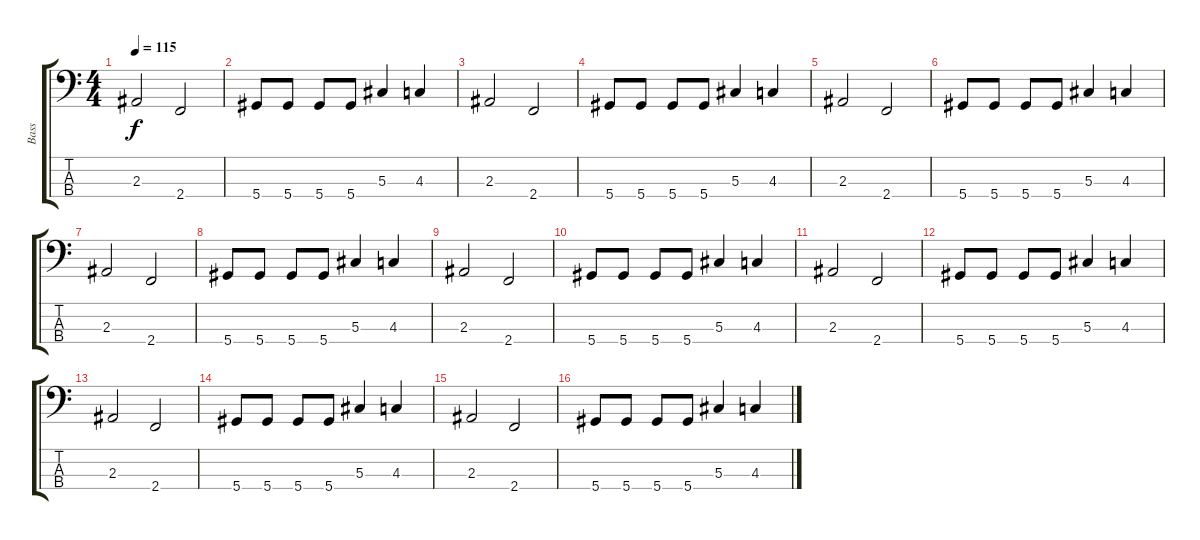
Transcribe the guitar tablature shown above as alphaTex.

\track ("Bass" "Bass") {instrument electricbassfinger}
\staff {score tabs}
\tuning (Gb2 Db2 Ab1 Eb1) {hide}
\ts (4 4)
\tempo 115
\clef f4
\ks c
2.3.2{dy f} 2.4.2 |
5.4.8 5.4.8 5.4.8 5.4.8 5.3.4 4.3.4 |
2.3.2 2.4.2 |
5.4.8 5.4.8 5.4.8 5.4.8 5.3.4 4.3.4 |
2.3.2 2.4.2 |
5.4.8 5.4.8 5.4.8 5.4.8 5.3.4 4.3.4 |
2.3.2 2.4.2 |
5.4.8 5.4.8 5.4.8 5.4.8 5.3.4 4.3.4 |
2.3.2 2.4.2 |
5.4.8 5.4.8 5.4.8 5.4.8 5.3.4 4.3.4 |
2.3.2 2.4.2 |
5.4.8 5.4.8 5.4.8 5.4.8 5.3.4 4.3.4 |
2.3.2 2.4.2 |
5.4.8 5.4.8 5.4.8 5.4.8 5.3.4 4.3.4 |
2.3.2 2.4.2 |
5.4.8 5.4.8 5.4.8 5.4.8 5.3.4 4.3.4
